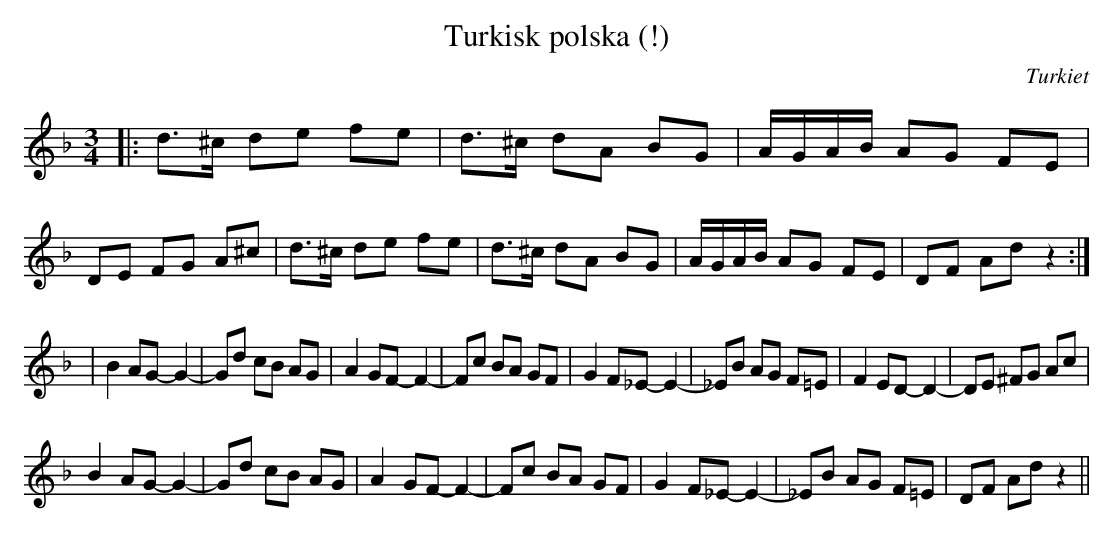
X:1
T:Turkisk polska (!)
O:Turkiet
M:3/4
L:1/8
K:Dm
|: d>^c de fe | d>^c dA BG | A/G/A/B/ AG FE | DE FG A^c | d>^c de fe | d>^c dA BG | A/G/A/B/ AG FE | DF Ad z2   :|
|B2 AG- G2- | Gd cB AG | A2 GF- F2- | Fc BA GF | G2 F_E- E2- | _EB AG F=E | F2 ED- D2- | DE ^FG Ac |
B2 AG- G2- | Gd cB AG | A2 GF- F2- | Fc BA GF | G2 F_E- E2- | _EB AG F=E |  DF Ad z2  ||
